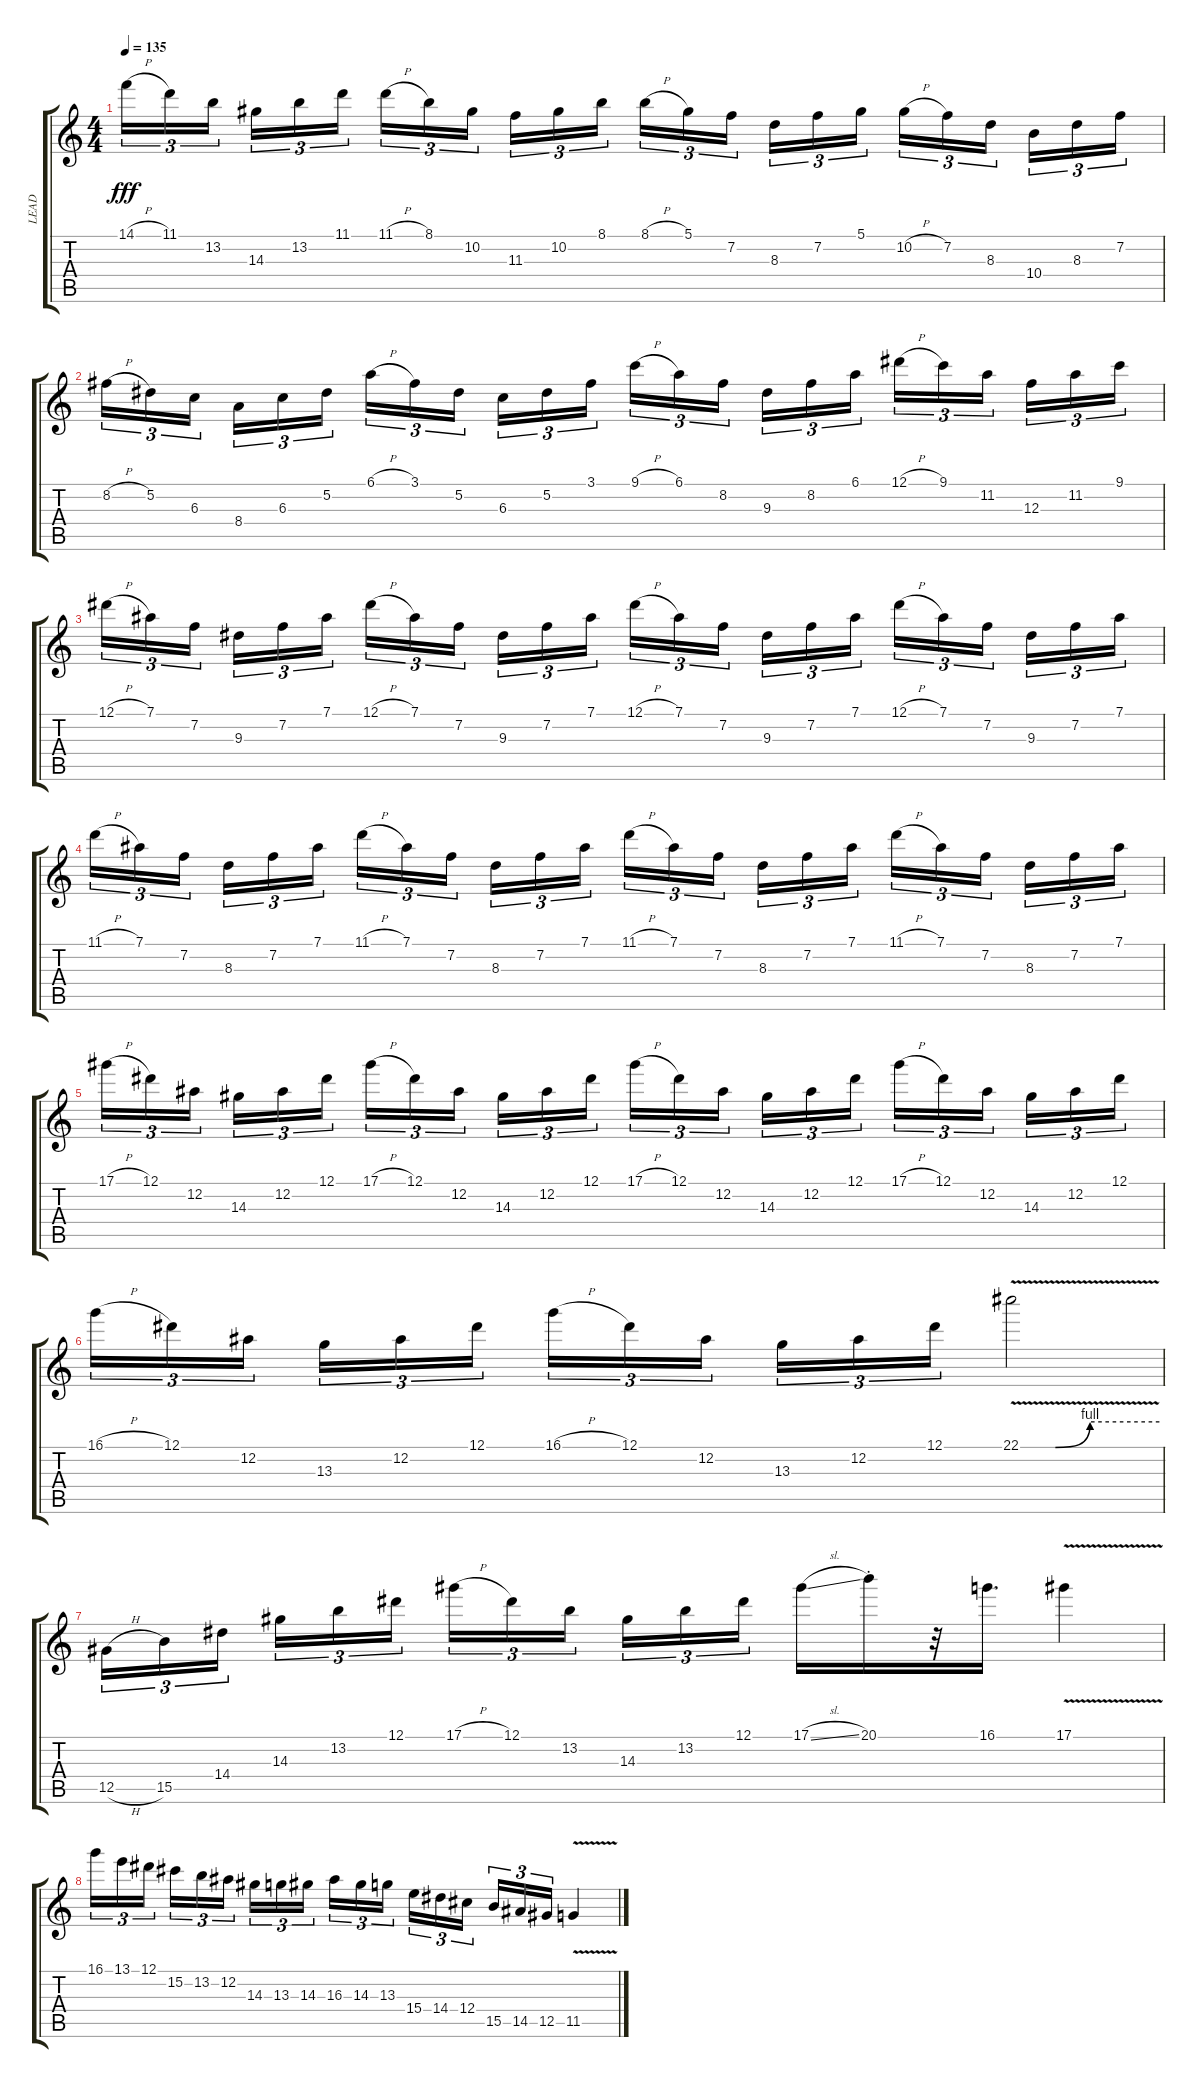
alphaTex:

\track ("LEAD" "LEAD") {instrument overdrivenguitar}
\staff {score tabs}
\tuning (Eb4 Bb3 Gb3 Db3 Ab2 Eb2) {hide}
\ts (4 4)
\tempo 135
\clef g2
\ks c
14.1{h}.16{tu (3 2) dy fff} 11.1.16{tu (3 2)} 13.2.16{tu (3 2) beam splitsecondary} 14.3.16{tu (3 2)} 13.2.16{tu (3 2)} 11.1.16{tu (3 2)} 11.1{h}.16{tu (3 2)} 8.1.16{tu (3 2)} 10.2.16{tu (3 2) beam splitsecondary} 11.3.16{tu (3 2)} 10.2.16{tu (3 2)} 8.1.16{tu (3 2)} 8.1{h}.16{tu (3 2)} 5.1.16{tu (3 2)} 7.2.16{tu (3 2) beam splitsecondary} 8.3.16{tu (3 2)} 7.2.16{tu (3 2)} 5.1.16{tu (3 2)} 10.2{h}.16{tu (3 2)} 7.2.16{tu (3 2)} 8.3.16{tu (3 2) beam splitsecondary} 10.4.16{tu (3 2)} 8.3.16{tu (3 2)} 7.2.16{tu (3 2)} |
8.2{h}.16{tu (3 2)} 5.2.16{tu (3 2)} 6.3.16{tu (3 2) beam splitsecondary} 8.4.16{tu (3 2)} 6.3.16{tu (3 2)} 5.2.16{tu (3 2)} 6.1{h}.16{tu (3 2)} 3.1.16{tu (3 2)} 5.2.16{tu (3 2) beam splitsecondary} 6.3.16{tu (3 2)} 5.2.16{tu (3 2)} 3.1.16{tu (3 2)} 9.1{h}.16{tu (3 2)} 6.1.16{tu (3 2)} 8.2.16{tu (3 2) beam splitsecondary} 9.3.16{tu (3 2)} 8.2.16{tu (3 2)} 6.1.16{tu (3 2)} 12.1{h}.16{tu (3 2)} 9.1.16{tu (3 2)} 11.2.16{tu (3 2) beam splitsecondary} 12.3.16{tu (3 2)} 11.2.16{tu (3 2)} 9.1.16{tu (3 2)} |
12.1{h}.16{tu (3 2)} 7.1.16{tu (3 2)} 7.2.16{tu (3 2) beam splitsecondary} 9.3.16{tu (3 2)} 7.2.16{tu (3 2)} 7.1.16{tu (3 2)} 12.1{h}.16{tu (3 2)} 7.1.16{tu (3 2)} 7.2.16{tu (3 2) beam splitsecondary} 9.3.16{tu (3 2)} 7.2.16{tu (3 2)} 7.1.16{tu (3 2)} 12.1{h}.16{tu (3 2)} 7.1.16{tu (3 2)} 7.2.16{tu (3 2) beam splitsecondary} 9.3.16{tu (3 2)} 7.2.16{tu (3 2)} 7.1.16{tu (3 2)} 12.1{h}.16{tu (3 2)} 7.1.16{tu (3 2)} 7.2.16{tu (3 2) beam splitsecondary} 9.3.16{tu (3 2)} 7.2.16{tu (3 2)} 7.1.16{tu (3 2)} |
11.1{h}.16{tu (3 2)} 7.1.16{tu (3 2)} 7.2.16{tu (3 2) beam splitsecondary} 8.3.16{tu (3 2)} 7.2.16{tu (3 2)} 7.1.16{tu (3 2)} 11.1{h}.16{tu (3 2)} 7.1.16{tu (3 2)} 7.2.16{tu (3 2) beam splitsecondary} 8.3.16{tu (3 2)} 7.2.16{tu (3 2)} 7.1.16{tu (3 2)} 11.1{h}.16{tu (3 2)} 7.1.16{tu (3 2)} 7.2.16{tu (3 2) beam splitsecondary} 8.3.16{tu (3 2)} 7.2.16{tu (3 2)} 7.1.16{tu (3 2)} 11.1{h}.16{tu (3 2)} 7.1.16{tu (3 2)} 7.2.16{tu (3 2) beam splitsecondary} 8.3.16{tu (3 2)} 7.2.16{tu (3 2)} 7.1.16{tu (3 2)} |
17.1{h}.16{tu (3 2)} 12.1.16{tu (3 2)} 12.2.16{tu (3 2) beam splitsecondary} 14.3.16{tu (3 2)} 12.2.16{tu (3 2)} 12.1.16{tu (3 2)} 17.1{h}.16{tu (3 2)} 12.1.16{tu (3 2)} 12.2.16{tu (3 2) beam splitsecondary} 14.3.16{tu (3 2)} 12.2.16{tu (3 2)} 12.1.16{tu (3 2)} 17.1{h}.16{tu (3 2)} 12.1.16{tu (3 2)} 12.2.16{tu (3 2) beam splitsecondary} 14.3.16{tu (3 2)} 12.2.16{tu (3 2)} 12.1.16{tu (3 2)} 17.1{h}.16{tu (3 2)} 12.1.16{tu (3 2)} 12.2.16{tu (3 2) beam splitsecondary} 14.3.16{tu (3 2)} 12.2.16{tu (3 2)} 12.1.16{tu (3 2)} |
16.1{h}.16{tu (3 2)} 12.1.16{tu (3 2)} 12.2.16{tu (3 2) beam splitsecondary} 13.3.16{tu (3 2)} 12.2.16{tu (3 2)} 12.1.16{tu (3 2)} 16.1{h}.16{tu (3 2)} 12.1.16{tu (3 2)} 12.2.16{tu (3 2) beam splitsecondary} 13.3.16{tu (3 2)} 12.2.16{tu (3 2)} 12.1.16{tu (3 2)} 22.1{be (custom 0 0 15 0 30 4 60 4) v}.2 |
12.5{h}.16{tu (3 2)} 15.5.16{tu (3 2)} 14.4.16{tu (3 2) beam splitsecondary} 14.3.16{tu (3 2)} 13.2.16{tu (3 2)} 12.1.16{tu (3 2)} 17.1{h}.16{tu (3 2)} 12.1.16{tu (3 2)} 13.2.16{tu (3 2) beam splitsecondary} 14.3.16{tu (3 2)} 13.2.16{tu (3 2)} 12.1.16{tu (3 2)} 17.1{sl}.16 20.1{st}.16 r.32 16.1.16{d} 17.1{v}.4 |
16.1.16{tu (3 2)} 13.1.16{tu (3 2)} 12.1.16{tu (3 2) beam splitsecondary} 15.2.16{tu (3 2)} 13.2.16{tu (3 2)} 12.2.16{tu (3 2)} 14.3.16{tu (3 2)} 13.3.16{tu (3 2)} 14.3.16{tu (3 2) beam splitsecondary} 16.3.16{tu (3 2)} 14.3.16{tu (3 2)} 13.3.16{tu (3 2)} 15.4.16{tu (3 2)} 14.4.16{tu (3 2)} 12.4.16{tu (3 2) beam splitsecondary} 15.5.16{tu (3 2)} 14.5.16{tu (3 2)} 12.5.16{tu (3 2)} 11.5{v}.4
